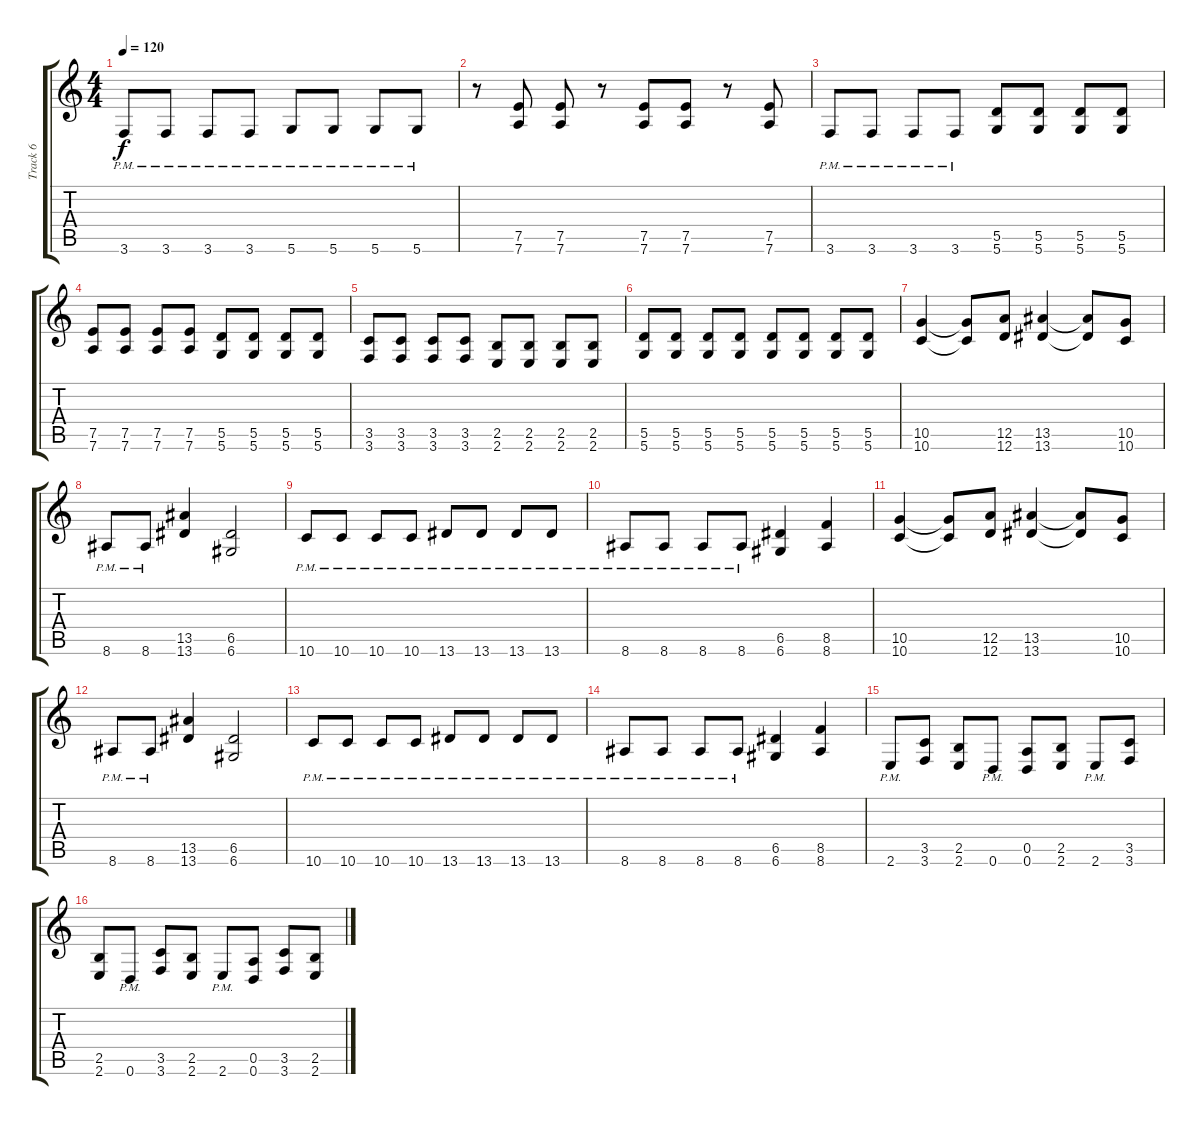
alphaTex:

\track ("Track 6" "Track 6") {instrument distortionguitar}
\staff {score tabs}
\tuning (E4 B3 G3 D3 A2 D2) {hide}
\ts (4 4)
\tempo 120
\clef g2
\ks c
3.6{pm}.8{dy f} 3.6{pm}.8 3.6{pm}.8 3.6{pm}.8 5.6{pm}.8 5.6{pm}.8 5.6{pm}.8 5.6{pm}.8 |
r.8 (7.5 7.6).8 (7.5 7.6).8 r.8 (7.5 7.6).8 (7.5 7.6).8 r.8 (7.5 7.6).8 |
3.6{pm}.8 3.6{pm}.8 3.6{pm}.8 3.6{pm}.8 (5.5 5.6).8 (5.5 5.6).8 (5.5 5.6).8 (5.5 5.6).8 |
(7.5 7.6).8 (7.5 7.6).8 (7.5 7.6).8 (7.5 7.6).8 (5.5 5.6).8 (5.5 5.6).8 (5.5 5.6).8 (5.5 5.6).8 |
(3.5 3.6).8 (3.5 3.6).8 (3.5 3.6).8 (3.5 3.6).8 (2.5 2.6).8 (2.5 2.6).8 (2.5 2.6).8 (2.5 2.6).8 |
(5.5 5.6).8 (5.5 5.6).8 (5.5 5.6).8 (5.5 5.6).8 (5.5 5.6).8 (5.5 5.6).8 (5.5 5.6).8 (5.5 5.6).8 |
(10.5 10.6).4 (10.5{t} 10.6{t}).8 (12.5 12.6).8 (13.5 13.6).4 (13.5{t} 13.6{t}).8 (10.5 10.6).8 |
8.6{pm}.8 8.6{pm}.8 (13.5 13.6).4 (6.5 6.6).2 |
10.6{pm}.8 10.6{pm}.8 10.6{pm}.8 10.6{pm}.8 13.6{pm}.8 13.6{pm}.8 13.6{pm}.8 13.6{pm}.8 |
8.6{pm}.8 8.6{pm}.8 8.6{pm}.8 8.6{pm}.8 (6.5 6.6).4 (8.5 8.6).4 |
(10.5 10.6).4 (10.5{t} 10.6{t}).8 (12.5 12.6).8 (13.5 13.6).4 (13.5{t} 13.6{t}).8 (10.5 10.6).8 |
8.6{pm}.8 8.6{pm}.8 (13.5 13.6).4 (6.5 6.6).2 |
10.6{pm}.8 10.6{pm}.8 10.6{pm}.8 10.6{pm}.8 13.6{pm}.8 13.6{pm}.8 13.6{pm}.8 13.6{pm}.8 |
8.6{pm}.8 8.6{pm}.8 8.6{pm}.8 8.6{pm}.8 (6.5 6.6).4 (8.5 8.6).4 |
2.6{pm}.8 (3.5 3.6).8 (2.5 2.6).8 0.6{pm}.8 (0.5 0.6).8 (2.5 2.6).8 2.6{pm}.8 (3.5 3.6).8 |
(2.5 2.6).8 0.6{pm}.8 (3.5 3.6).8 (2.5 2.6).8 2.6{pm}.8 (0.5 0.6).8 (3.5 3.6).8 (2.5 2.6).8
